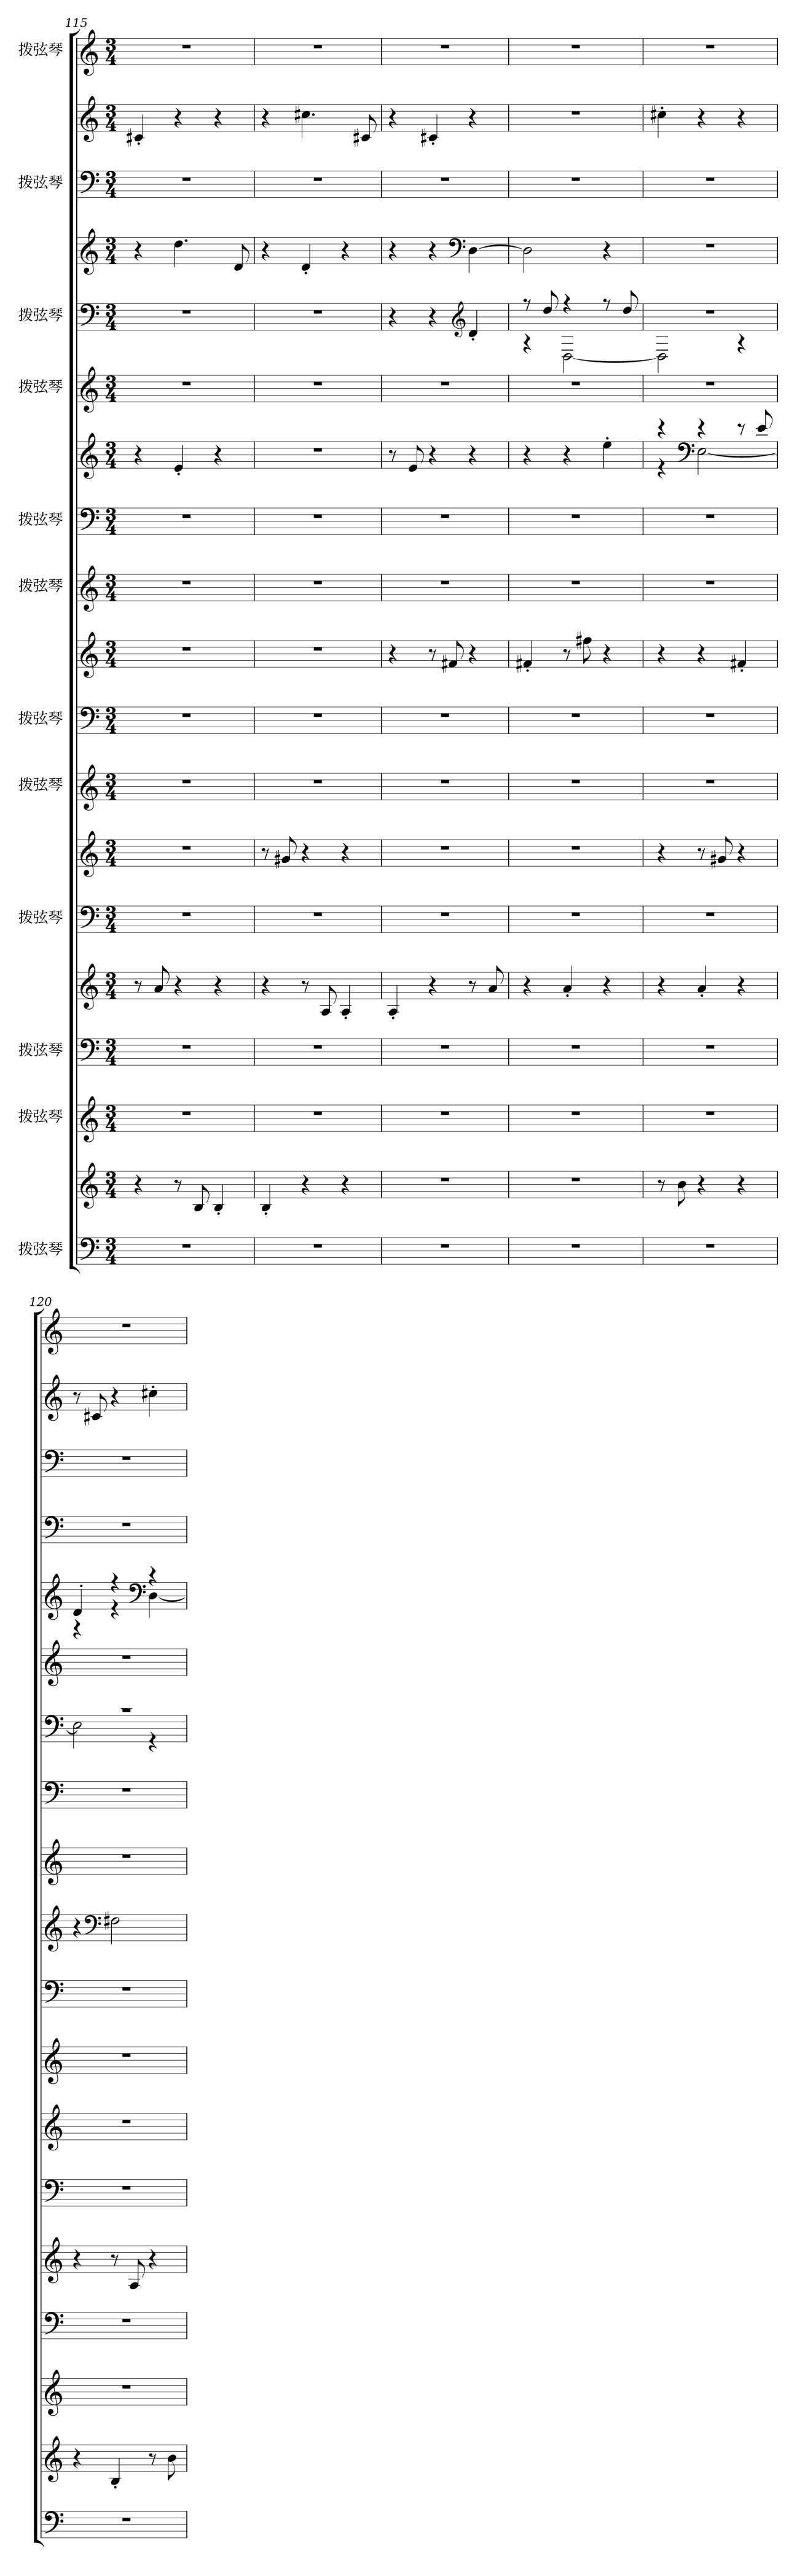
**kern	**kern	**kern	**kern	**kern	**kern	**kern	**kern	**kern	**kern	**kern	**kern	**kern	**kern	**kern	**kern	**kern	**kern	**kern
*part12	*part12	*part11	*part10	*part10	*part9	*part9	*part8	*part7	*part7	*part6	*part5	*part5	*part4	*part3	*part3	*part2	*part2	*part1
*staff19	*staff18	*staff17	*staff16	*staff15	*staff14	*staff13	*staff12	*staff11	*staff10	*staff9	*staff8	*staff7	*staff6	*staff5	*staff4	*staff3	*staff2	*staff1
*I"拨弦琴	*	*I"拨弦琴	*I"拨弦琴	*	*I"拨弦琴	*	*I"拨弦琴	*I"拨弦琴	*	*I"拨弦琴	*I"拨弦琴	*	*I"拨弦琴	*I"拨弦琴	*	*I"拨弦琴	*	*I"拨弦琴
*clefF4	*clefG2	*clefG2	*clefF4	*clefG2	*clefF4	*clefG2	*clefG2	*clefF4	*clefG2	*clefG2	*clefF4	*clefG2	*clefG2	*clefF4	*clefG2	*clefF4	*clefG2	*clefG2
*k[]	*k[]	*k[]	*k[]	*k[]	*k[]	*k[]	*k[]	*k[]	*k[]	*k[]	*k[]	*k[]	*k[]	*k[]	*k[]	*k[]	*k[]	*k[]
*M3/4	*M3/4	*M3/4	*M3/4	*M3/4	*M3/4	*M3/4	*M3/4	*M3/4	*M3/4	*M3/4	*M3/4	*M3/4	*M3/4	*M3/4	*M3/4	*M3/4	*M3/4	*M3/4
=115	=115	=115	=115	=115	=115	=115	=115	=115	=115	=115	=115	=115	=115	=115	=115	=115	=115	=115
2.r	4r	2.r	2.r	8r	2.r	2.r	2.r	2.r	2.r	2.r	2.r	4r	2.r	2.r	4r	2.r	4c#X'/	2.r
.	.	.	.	8a/	.	.	.	.	.	.	.	.	.	.	.	.	.	.
.	8r	.	.	4r	.	.	.	.	.	.	.	4e'/	.	.	4.dd\	.	4r	.
.	8B/	.	.	.	.	.	.	.	.	.	.	.	.	.	.	.	.	.
.	4B'/	.	.	4r	.	.	.	.	.	.	.	4r	.	.	.	.	4r	.
.	.	.	.	.	.	.	.	.	.	.	.	.	.	.	8d/	.	.	.
!!LO:PB:g=z
=116	=116	=116	=116	=116	=116	=116	=116	=116	=116	=116	=116	=116	=116	=116	=116	=116	=116	=116
2.r	4B'/	2.r	2.r	4r	2.r	8r	2.r	2.r	2.r	2.r	2.r	2.r	2.r	2.r	4r	2.r	4r	2.r
.	.	.	.	.	.	8g#X/	.	.	.	.	.	.	.	.	.	.	.	.
.	4r	.	.	8r	.	4r	.	.	.	.	.	.	.	.	4d'/	.	4.cc#X\	.
.	.	.	.	8A/	.	.	.	.	.	.	.	.	.	.	.	.	.	.
.	4r	.	.	4A'/	.	4r	.	.	.	.	.	.	.	.	4r	.	.	.
.	.	.	.	.	.	.	.	.	.	.	.	.	.	.	.	.	8c#X/	.
=117	=117	=117	=117	=117	=117	=117	=117	=117	=117	=117	=117	=117	=117	=117	=117	=117	=117	=117
2.r	2.r	2.r	2.r	4A'/	2.r	2.r	2.r	2.r	4r	2.r	2.r	8r	2.r	4r	4r	2.r	4r	2.r
.	.	.	.	.	.	.	.	.	.	.	.	8e/	.	.	.	.	.	.
.	.	.	.	4r	.	.	.	.	8r	.	.	4r	.	4r	4r	.	4c#X'/	.
.	.	.	.	.	.	.	.	.	8f#X/	.	.	.	.	.	.	.	.	.
*	*	*	*	*	*	*	*	*	*	*	*	*	*	*clefG2	*clefF4	*	*	*
.	.	.	.	8r	.	.	.	.	4r	.	.	4r	.	4d'/	[4D\	.	4r	.
.	.	.	.	8a/	.	.	.	.	.	.	.	.	.	.	.	.	.	.
=118	=118	=118	=118	=118	=118	=118	=118	=118	=118	=118	=118	=118	=118	=118	=118	=118	=118	=118
*	*	*	*	*	*	*	*	*	*	*	*	*	*	*^	*	*	*	*
2.r	2.r	2.r	2.r	4r	2.r	2.r	2.r	2.r	4f#X'/	2.r	2.r	4r	2.r	8r	4r	2D\]	2.r	2.r	2.r
.	.	.	.	.	.	.	.	.	.	.	.	.	.	8dd/	.	.	.	.	.
.	.	.	.	4a'/	.	.	.	.	8r	.	.	4r	.	4r	[2D\	.	.	.	.
.	.	.	.	.	.	.	.	.	8ff#X\	.	.	.	.	.	.	.	.	.	.
.	.	.	.	4r	.	.	.	.	4r	.	.	4ee'\	.	8r	.	4r	.	.	.
.	.	.	.	.	.	.	.	.	.	.	.	.	.	8dd/	.	.	.	.	.
=119	=119	=119	=119	=119	=119	=119	=119	=119	=119	=119	=119	=119	=119	=119	=119	=119	=119	=119	=119
*	*	*	*	*	*	*	*	*	*	*	*	*^	*	*	*	*	*	*	*
2.r	8r	2.r	2.r	4r	2.r	4r	2.r	2.r	4r	2.r	2.r	4r	4r	2.r	2.r	2D\]	2.r	2.r	4cc#X'\	2.r
.	8b\	.	.	.	.	.	.	.	.	.	.	.	.	.	.	.	.	.	.	.
*	*	*	*	*	*	*	*	*	*	*	*	*clefF4	*	*	*	*	*	*	*	*
.	4r	.	.	4a'/	.	8r	.	.	4r	.	.	4r	[2E\	.	.	.	.	.	4r	.
.	.	.	.	.	.	8g#X/	.	.	.	.	.	.	.	.	.	.	.	.	.	.
.	4r	.	.	4r	.	4r	.	.	4f#X'/	.	.	8r	.	.	.	4r	.	.	4r	.
.	.	.	.	.	.	.	.	.	.	.	.	8e/	.	.	.	.	.	.	.	.
!!LO:PB:g=z
=120	=120	=120	=120	=120	=120	=120	=120	=120	=120	=120	=120	=120	=120	=120	=120	=120	=120	=120	=120	=120
2.r	4r	2.r	2.r	4r	2.r	2.r	2.r	2.r	4r	2.r	2.r	2.r	2E\]	2.r	4d'/	4r	2.r	2.r	8r	2.r
.	.	.	.	.	.	.	.	.	.	.	.	.	.	.	.	.	.	.	8c#X/	.
*	*	*	*	*	*	*	*	*	*clefF4	*	*	*	*	*	*	*	*	*	*	*
.	4B'/	.	.	8r	.	.	.	.	2F#X\	.	.	.	.	.	4r	4r	.	.	4r	.
.	.	.	.	8A/	.	.	.	.	.	.	.	.	.	.	.	.	.	.	.	.
*	*	*	*	*	*	*	*	*	*	*	*	*	*	*	*clefF4	*	*	*	*	*
.	8r	.	.	4r	.	.	.	.	.	.	.	.	4r	.	4r	[4D\	.	.	4cc#X'\	.
.	8b\	.	.	.	.	.	.	.	.	.	.	.	.	.	.	.	.	.	.	.
*	*	*	*	*	*	*	*	*	*	*	*	*v	*v	*	*v	*v	*	*	*	*
=	=	=	=	=	=	=	=	=	=	=	=	=	=	=	=	=	=	=
*-	*-	*-	*-	*-	*-	*-	*-	*-	*-	*-	*-	*-	*-	*-	*-	*-	*-	*-
